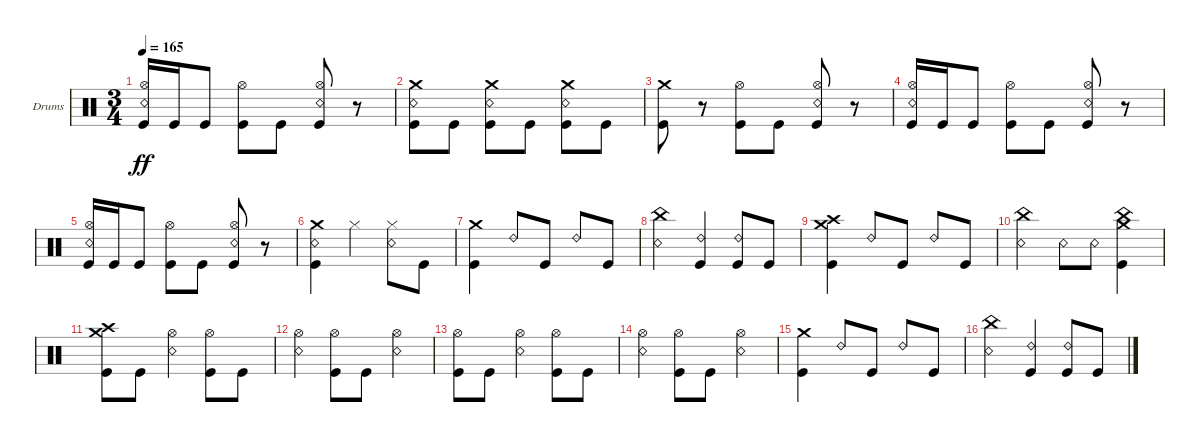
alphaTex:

\bracketExtendMode groupsimilarinstruments
\firstSystemTrackNameOrientation horizontal
\otherSystemsTrackNameOrientation horizontal
\track ("Drumkit" "Drums") {instrument percussion}
\staff {score}
\articulation defaults
\ts (3 4)
\tempo 165
\clef neutral
\ks c
("Kick (hit)" "Hi-Hat (open)" "Snare (rim shot)").16{dy ff} "Kick (hit)".16 "Kick (hit)".8 ("Kick (hit)" "Hi-Hat (open)").8 "Kick (hit)".8 ("Kick (hit)" "Hi-Hat (open)" "Snare (rim shot)").8 r.8 |
("Kick (hit)" "Crash medium (hit)" "Snare (rim shot)").8 "Kick (hit)".8 ("Kick (hit)" "Crash medium (hit)" "Snare (rim shot)").8 "Kick (hit)".8 ("Kick (hit)" "Crash medium (hit)" "Snare (rim shot)").8 "Kick (hit)".8 |
("Kick (hit)" "Crash medium (hit)").8 r.8 ("Kick (hit)" "Hi-Hat (open)").8 "Kick (hit)".8 ("Kick (hit)" "Hi-Hat (open)" "Snare (rim shot)").8 r.8 |
("Kick (hit)" "Hi-Hat (open)" "Snare (rim shot)").16 "Kick (hit)".16 "Kick (hit)".8 ("Kick (hit)" "Hi-Hat (open)").8 "Kick (hit)".8 ("Kick (hit)" "Hi-Hat (open)" "Snare (rim shot)").8 r.8 |
("Kick (hit)" "Hi-Hat (open)" "Snare (rim shot)").16 "Kick (hit)".16 "Kick (hit)".8 ("Kick (hit)" "Hi-Hat (open)").8 "Kick (hit)".8 ("Kick (hit)" "Hi-Hat (open)" "Snare (rim shot)").8 r.8 |
("Kick (hit)" "Crash medium (hit)" "Snare (rim shot)").4 "Hi-Hat (closed)".4 ("Hi-Hat (closed)" "Snare (rim shot)").8 "Kick (hit)".8 |
("Kick (hit)" "Crash medium (hit)").4 "Ride (bell) 2".8 "Kick (hit)".8 "Ride (bell) 2".8 "Kick (hit)".8 |
("Snare (rim shot)" "China (hit)").4 ("Ride (bell) 2" "Kick (hit)").4 ("Ride (bell) 2" "Kick (hit)").8 "Kick (hit)".8 |
("Kick (hit)" "Crash medium (hit)" "Crash high (hit)").4 "Ride (bell) 2".8 "Kick (hit)".8 "Ride (bell) 2".8 "Kick (hit)".8 |
("Snare (rim shot)" "China (hit)").4 "Snare (rim shot)".8 "Snare (rim shot)".8 ("Kick (hit)" "Crash medium (hit)" "China (hit)").4 |
("Kick (hit)" "Crash medium (hit)" "Crash high (hit)").8 "Kick (hit)".8 ("Hi-Hat (open)" "Snare (rim shot)").4 ("Kick (hit)" "Hi-Hat (open)").8 "Kick (hit)".8 |
("Hi-Hat (open)" "Snare (rim shot)").4 ("Kick (hit)" "Hi-Hat (open)").8 "Kick (hit)".8 ("Hi-Hat (open)" "Snare (rim shot)").4 |
("Kick (hit)" "Hi-Hat (open)").8 "Kick (hit)".8 ("Hi-Hat (open)" "Snare (rim shot)").4 ("Kick (hit)" "Hi-Hat (open)").8 "Kick (hit)".8 |
("Hi-Hat (open)" "Snare (rim shot)").4 ("Kick (hit)" "Hi-Hat (open)").8 "Kick (hit)".8 ("Hi-Hat (open)" "Snare (rim shot)").4 |
("Kick (hit)" "Crash medium (hit)").4 "Ride (bell) 2".8 "Kick (hit)".8 "Ride (bell) 2".8 "Kick (hit)".8 |
("Snare (rim shot)" "China (hit)").4 ("Ride (bell) 2" "Kick (hit)").4 ("Ride (bell) 2" "Kick (hit)").8 "Kick (hit)".8
